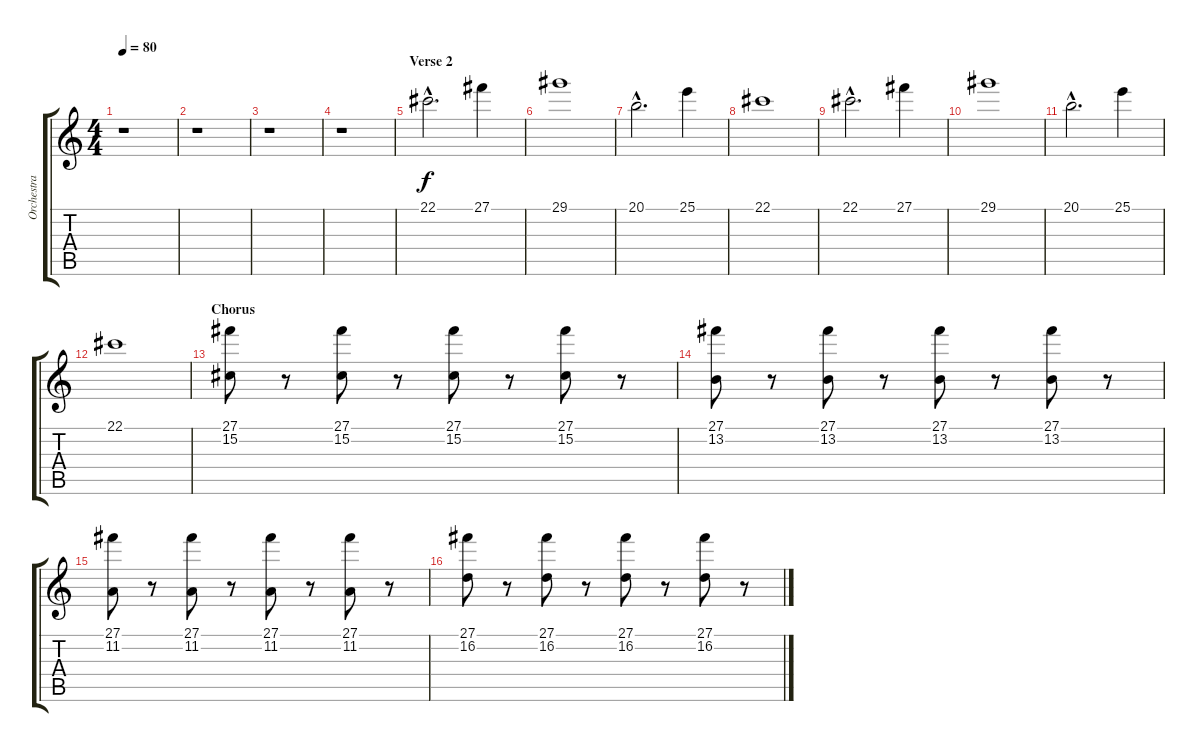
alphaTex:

\track ("Orchestra" "Orchestra") {instrument stringensemble1}
\staff {score tabs}
\tuning (Eb4 Bb3 Gb3 Db3 Ab2 Eb2) {hide}
\ts (4 4)
\tempo 80
\clef g2
\ks c
r.1{dy f} |
r.1 |
r.1 |
r.1 |
\section ("" "Verse 2")
22.1{hac}.2{d} 27.1.4 |
29.1.1 |
20.1{hac}.2{d} 25.1.4 |
22.1.1 |
22.1{hac}.2{d} 27.1.4 |
29.1.1 |
20.1{hac}.2{d} 25.1.4 |
22.1.1 |
\section ("" "Chorus")
(27.1 15.2).8 r.8 (27.1 15.2).8 r.8 (27.1 15.2).8 r.8 (27.1 15.2).8 r.8 |
(27.1 13.2).8 r.8 (27.1 13.2).8 r.8 (27.1 13.2).8 r.8 (27.1 13.2).8 r.8 |
(27.1 11.2).8 r.8 (27.1 11.2).8 r.8 (27.1 11.2).8 r.8 (27.1 11.2).8 r.8 |
(27.1 16.2).8 r.8 (27.1 16.2).8 r.8 (27.1 16.2).8 r.8 (27.1 16.2).8 r.8
